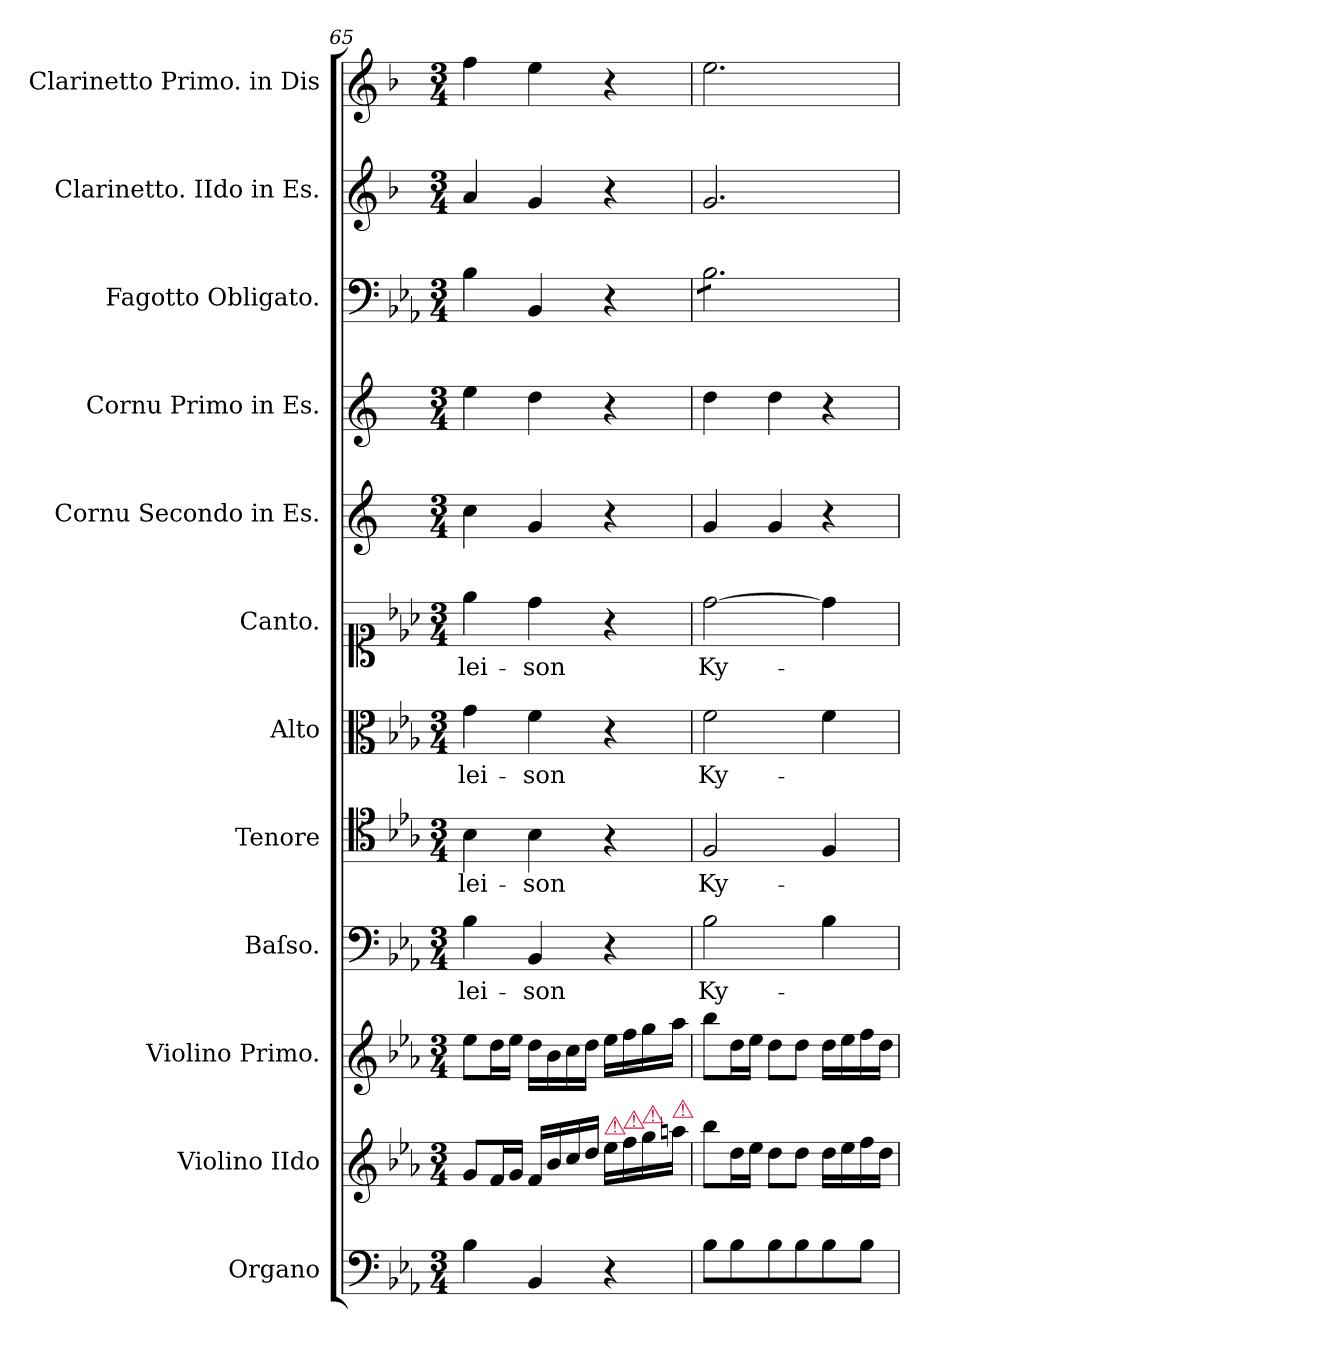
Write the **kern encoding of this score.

**kern	**kern	**kern	**kern	**text	**kern	**text	**kern	**text	**kern	**text	**kern	**kern	**kern	**kern	**kern
*part12	*part11	*part10	*part9	*part9	*part8	*part8	*part7	*part7	*part6	*part6	*part5	*part4	*part3	*part2	*part1
*staff12	*staff11	*staff10	*staff9	*staff9	*staff8	*staff8	*staff7	*staff7	*staff6	*staff6	*staff5	*staff4	*staff3	*staff2	*staff1
*I"Organo	*I"Violino IIdo	*I"Violino Primo.	*I"Baſso.	*	*I"Tenore	*	*I"Alto	*	*I"Canto.	*	*I"Cornu Secondo in Es.	*I"Cornu Primo in Es.	*I"Fagotto Obligato.	*I"Clarinetto. IIdo in Es.	*I"Clarinetto Primo. in Dis
*I'org	*I'vl II	*I'vl I	*I'B	*	*I'T	*	*I'A	*	*	*	*I'cor 2 in E♭	*I'cor 1 in E♭	*I'fag	*I'cl 2 in E♭	*I'cl 2 in E♭
*clefF4	*clefG2	*clefG2	*clefF4	*	*clefC4	*	*clefC3	*	*clefC1	*	*clefG2	*clefG2	*clefF4	*clefG2	*clefG2
*	*	*	*	*	*	*	*	*	*	*	*ITrd5c9	*ITrd5c9	*	*ITrd1c2	*ITrd1c2
*k[b-e-a-]	*k[b-e-a-]	*k[b-e-a-]	*k[b-e-a-]	*	*k[b-e-a-]	*	*k[b-e-a-]	*	*k[b-e-a-]	*	*k[b-e-a-]	*k[b-e-a-]	*k[b-e-a-]	*k[b-e-a-]	*k[b-e-a-]
*M3/4	*M3/4	*M3/4	*M3/4	*	*M3/4	*	*M3/4	*	*M3/4	*	*M3/4	*M3/4	*M3/4	*M3/4	*M3/4
=65	=65	=65	=65	=65	=65	=65	=65	=65	=65	=65	=65	=65	=65	=65	=65
4B-\	8g/L	8ee-\L	4B-\	-lei-	4B-\	-lei-	4g\	-lei-	4ee-\	-lei-	4e-\	4g\	4B-\	4g/	4ee-\
.	16f/L	16dd\L	.	.	.	.	.	.	.	.	.	.	.	.	.
.	16g/JJ	16ee-\JJ	.	.	.	.	.	.	.	.	.	.	.	.	.
4BB-/	16f/LL	16dd\LL	4BB-/	-son	4B-\	-son	4f\	-son	4dd\	-son	4B-/	4f\	4BB-/	4f/	4dd\
.	16b-/	16b-\	.	.	.	.	.	.	.	.	.	.	.	.	.
.	16cc/	16cc\	.	.	.	.	.	.	.	.	.	.	.	.	.
.	16dd/JJ	16dd\JJ	.	.	.	.	.	.	.	.	.	.	.	.	.
!	!LO:TX:a:color=crimson:t=⚠	!	!	!	!	!	!	!	!	!	!	!	!	!	!
4r	16ee-\LL	16ee-\LL	4r	.	4r	.	4r	.	4r	.	4r	4r	4r	4r	4r
!	!LO:TX:a:color=crimson:t=⚠	!	!	!	!	!	!	!	!	!	!	!	!	!	!
.	16ff\	16ff\	.	.	.	.	.	.	.	.	.	.	.	.	.
!	!LO:TX:a:color=crimson:t=⚠	!	!	!	!	!	!	!	!	!	!	!	!	!	!
.	16gg\	16gg\	.	.	.	.	.	.	.	.	.	.	.	.	.
!	!LO:TX:a:color=crimson:t=⚠	!	!	!	!	!	!	!	!	!	!	!	!	!	!
.	16aan\JJ	16aa-\JJ	.	.	.	.	.	.	.	.	.	.	.	.	.
=66	=66	=66	=66	=66	=66	=66	=66	=66	=66	=66	=66	=66	=66	=66	=66
*	*	*	*	*	*	*	*	*	*	*	*	*	*tremolo	*	*
8B-\L	8bb-\L	8bb-\L	2B-\	Ky-	2F/	Ky-	2f\	Ky-	[2dd\	Ky-	4B-/	4f\	8B-\L	2.f/	2.dd\
8B-\	16dd\L	16dd\L	.	.	.	.	.	.	.	.	.	.	8B-\	.	.
.	16ee-\JJ	16ee-\JJ	.	.	.	.	.	.	.	.	.	.	.	.	.
8B-\	8dd\L	8dd\L	.	.	.	.	.	.	.	.	4B-/	4f\	8B-\	.	.
8B-\	8dd\J	8dd\J	.	.	.	.	.	.	.	.	.	.	8B-\	.	.
8B-\	16dd\LL	16dd\LL	4B-\	.	4F/	.	4f\	.	4dd\]	.	4r	4r	8B-\	.	.
.	16ee-\	16ee-\	.	.	.	.	.	.	.	.	.	.	.	.	.
8B-\J	16ff\	16ff\	.	.	.	.	.	.	.	.	.	.	8B-\J	.	.
*	*	*	*	*	*	*	*	*	*	*	*	*	*Xtremolo	*	*
.	16dd\JJ	16dd\JJ	.	.	.	.	.	.	.	.	.	.	.	.	.
=	=	=	=	=	=	=	=	=	=	=	=	=	=	=	=
*-	*-	*-	*-	*-	*-	*-	*-	*-	*-	*-	*-	*-	*-	*-	*-
